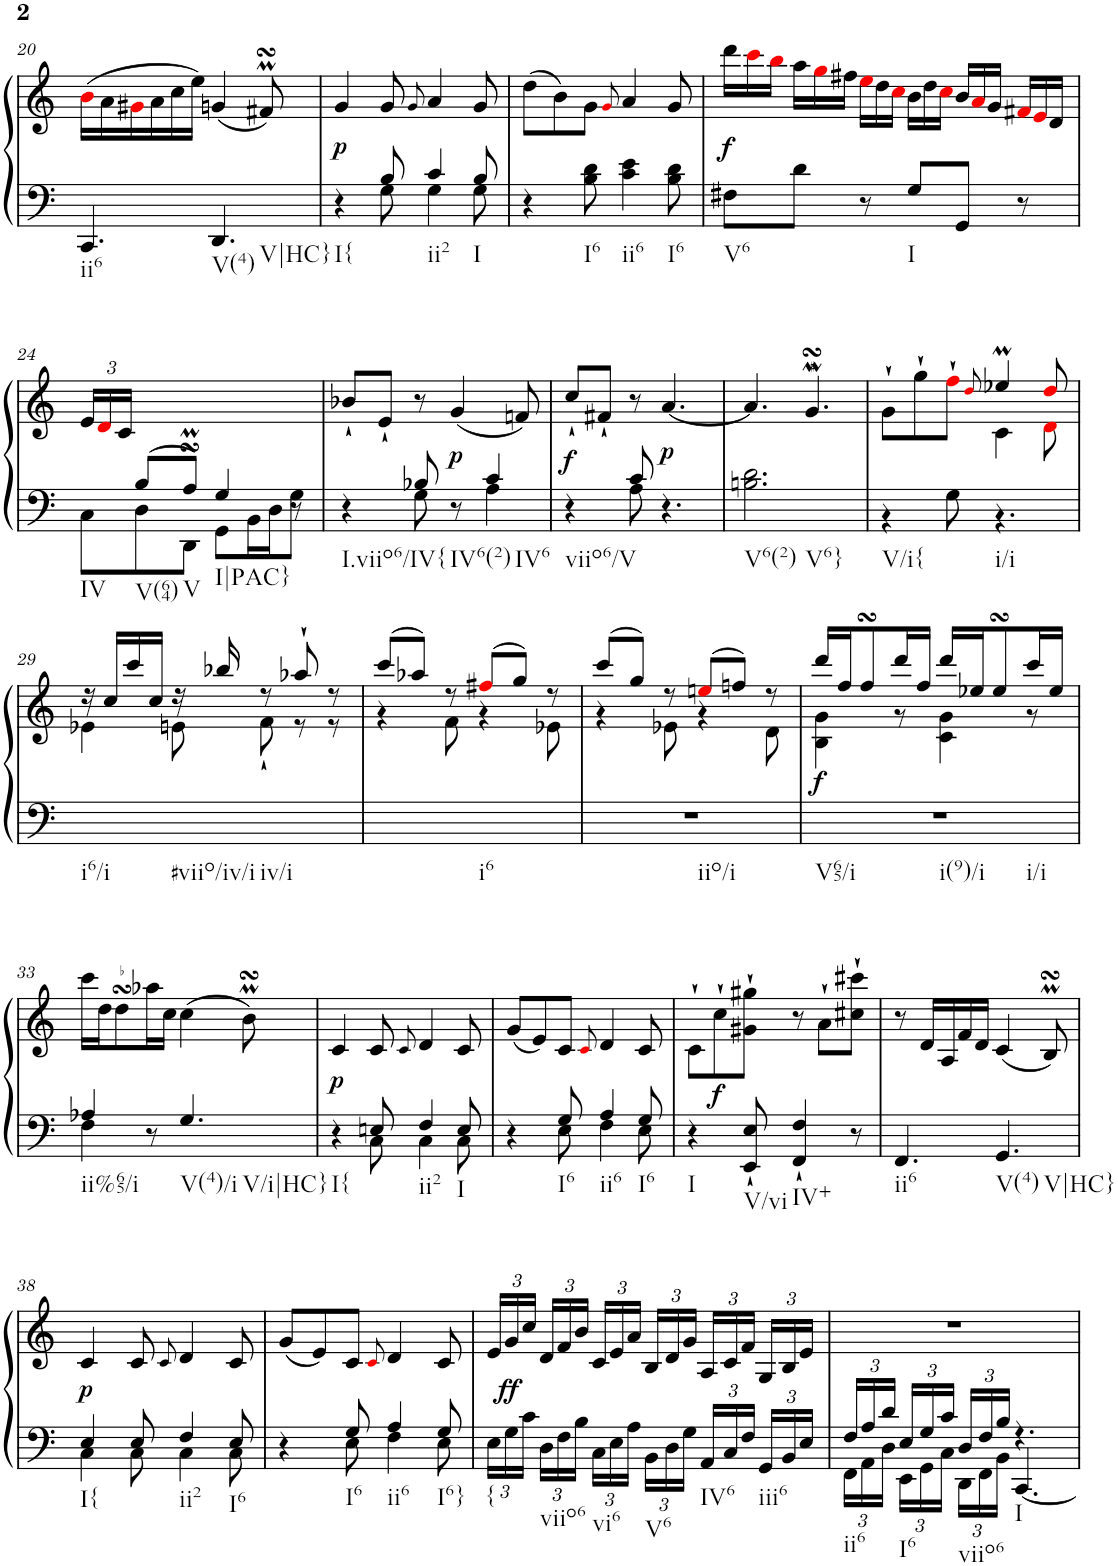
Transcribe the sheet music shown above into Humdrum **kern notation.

**kern	**kern	**dynam
*part1	*part1	*part1
*staff2	*staff1	*staff1/2
*I"Harpsichord	*	*
*I'Hch.	*	*
!!LO:PB:g=z
*clefF4	*clefG2	*
*k[]	*k[]	*
*M6/8	*M6/8	*
=20	=20	=20
!LO:TX:b:t=ii6	!	!
4.CC/	(>16bi\LL	.
.	16a\	.
.	16g#Xi\	.
.	16a\	.
.	16cc\	.
.	16ee\JJ)	.
!LO:TX:b:t=V(4)	!	!
!LO:TX:b:t=V|HC}	!	!
4.DD/	(<4gn/	.
.	8f#XmsSsS/)	.
=21	=21	=21
*^	*	*
!LO:TX:b:t=I{	!	!	!
!	!	!	!LO:DY:b
4r	4ryy	4g/	p
8B/	8G\	8g/	.
.	.	8qg/	.
!LO:TX:b:t=ii2	!	!	!
4c/	4G\	4a/	.
!LO:TX:b:t=I	!	!	!
8B/	8G\	8g/	.
*v	*v	*	*
=22	=22	=22
4r	(>8dd\L	.
.	8b\)	.
!LO:TX:b:t=I6	!	!
8B\ 8d\	8g\J	.
.	8qgi/	.
!LO:TX:b:t=ii6	!	!
4c\ 4e\	4a/	.
!LO:TX:b:t=I6	!	!
8B\ 8d\	8g/	.
=23	=23	=23
*	*Xtuplet	*
!LO:TX:b:t=V6	!	!
!	!	!LO:DY:b
8F#X\L	24ddd\LL	f
.	24ccci\	.
.	24bbi\JJ	.
8d\J	24aa\LL	.
.	24ggi\	.
.	24ff#X\JJ	.
8r	24eei\LL	.
.	24dd\	.
.	24cci\JJ	.
!LO:TX:b:t=I	!	!
8G/L	24b\LL	.
.	24dd\	.
.	24cci\JJ	.
8GG/J	24b/LL	.
.	24ai/	.
.	24g/JJ	.
8r	24f#Xi/LL	.
.	24ei/	.
.	24d/JJ	.
!!LO:LB:g=z
=24	=24	=24
*^	*	*
*	*	*tuplet	*
*	*	*Xbrackettup	*
!LO:TX:b:t=IV	!	!	!
8ryy	8C\L	24e/LL	.
.	.	24di/	.
.	.	24c/JJ	.
!LO:TX:b:t=V(64)	!	!	!
8B/L	8D\	2ryy	.
!LO:TX:b:t=V	!	!	!
8AMsSSS/J	8DD\J	.	.
!LO:TX:b:t=I|PAC}	!	!	!
4G/	8GG\L	.	.
.	16BB\L	.	.
.	16D\J	.	.
8ryy	8G\J	8r	.
=25	=25	=25	=25
!LO:TX:b:t=I.viio6/IV{	!	!	!
4r	4ryy	8b-X`/L	.
.	.	8e`/J	.
8B-X/	8G\	8r	.
!LO:TX:b:t=IV6(2)	!	!	!
!	!	!	!LO:DY:b
8r	8ryy	(<4g/	p
!LO:TX:b:t=IV6	!	!	!
4c/	4A\	.	.
.	.	8fn/)	.
=26	=26	=26	=26
!LO:TX:b:t=viio6/V	!	!	!
!	!	!	!LO:DY:b
4r	4ryy	8cc`/L	f
.	.	8f#X`/J	.
8c/	8A\	8r	.
!	!	!	!LO:DY:b
4.r	4.ryy	[4.a/	p
=27	=27	=27	=27
!LO:TX:b:t=V6(2)	!	!	!
!LO:TX:b:t=V6}	!	!	!
2.ryy	2.Bn\ 2.d\	4.a/]	.
.	.	4.gMsSSS/	.
=28	=28	=28	=28
*	*	*^	*
!LO:TX:b:t=V/i{	!	!	!	!
!LO:TX:b:t=i/i	!	!	!	!
2.ryy	4r	8g`\L	4.ryy	.
.	.	8gg`\	.	.
.	8G\	8ff`i\J	.	.
.	.	8qddi/	.	.
.	4.r	4ee-XM/	4c\	.
.	.	8ddi/	8di\	.
*v	*v	*	*	*
!!LO:LB:g=z	!!
=29	=29	=29	=29
!LO:TX:b:t=i6/i	!	!	!
!LO:TX:b:t=#viio/iv/i	!	!	!
!LO:TX:b:t=iv/i	!	!	!
2.ryy	16r	4e-X\	.
.	16cc/LL	.	.
.	16ccc/	.	.
.	16cc/JJ	.	.
.	16r	8en\	.
.	16bb-X/	.	.
.	8r	8f`\	.
.	8aa-X`/	8r	.
.	8r	8r	.
=30	=30	=30	=30
!LO:TX:b:t=i6	!	!	!
2.ryy	(>8ccc/L	4r	.
.	8aa-X/J)	.	.
.	8r	8f\	.
.	(>8ff#Xi/L	4r	.
.	8gg/J)	.	.
.	8r	8e-X\	.
=31	=31	=31	=31
!LO:TX:b:t=iio/i	!	!	!
2.r	(>8ccc/L	4r	.
.	8gg/J)	.	.
.	8r	8e-X\	.
.	(>8eeni/L	4r	.
.	8ffn/J)	.	.
.	8r	8d\	.
=32	=32	=32	=32
!LO:TX:b:t=V65/i	!	!	!
!LO:TX:b:t=i(9)/i	!	!	!
!LO:TX:b:t=i/i	!	!	!
!	!	!	!LO:DY:b
2.r	16ddd/LL	4B\ 4g\	f
.	16ff/J	.	.
.	8ffsSSs/	.	.
.	16ddd/L	8r	.
.	16ff/JJ	.	.
.	16ddd/LL	4c\ 4g\	.
.	16ee-X/J	.	.
.	8ee-sSSs/	.	.
.	16ccc/L	8r	.
.	16ee-/JJ	.	.
*	*v	*v	*
!!LO:LB:g=z
=33	=33	=33
*^	*	*
!LO:TX:b:t=ii%65/i	!	!	!
4A-X/	4F\	16ccc\LL	.
.	.	16dd\J	.
.	.	8ddsSSS\	.
8r	2ryy	16aa-X\L	.
.	.	16cc\JJ	.
!LO:TX:b:t=V(4)/i	!	!	!
!LO:TX:b:t=V/i|HC}	!	!	!
4.G/	.	(>4cc\	.
.	.	8bmsSsS\)	.
=34	=34	=34	=34
!LO:TX:b:t=I{	!	!	!
!	!	!	!LO:DY:b
4r	4ryy	4c/	p
8En/	8C\	8c/	.
.	.	8qc/	.
!LO:TX:b:t=ii2	!	!	!
4F/	4C\	4d/	.
!LO:TX:b:t=I	!	!	!
8E/	8C\	8c/	.
=35	=35	=35	=35
4r	4ryy	(<8g/L	.
.	.	8e/)	.
!LO:TX:b:t=I6	!	!	!
8G/	8E\	8c/J	.
.	.	8qci/	.
!LO:TX:b:t=ii6	!	!	!
4A/	4F\	4d/	.
!LO:TX:b:t=I6	!	!	!
8G/	8E\	8c/	.
=36	=36	=36	=36
!LO:TX:b:t=I	!	!	!
*v	*v	*	*
4r	8c`>\L	.
!	!	!LO:DY:b
.	8cc`\	f
!LO:TX:b:t=V/vi	!	!
8EE/` 8E/`	8g#X\` 8gg#X\`J	.
!LO:TX:b:t=IV+	!	!
4FF/` 4F/`	8r	.
.	8a`\L	.
8r	8cc#X\` 8ccc#X\`J	.
=37	=37	=37
!LO:TX:b:t=ii6	!	!
4.FF/	8r	.
.	16d/LL	.
.	16A/	.
.	16f/	.
.	16d/JJ	.
!LO:TX:b:t=V(4)	!	!
!LO:TX:b:t=V|HC}	!	!
4.GG/	(<4c/	.
.	8BmsSsS/)	.
!!LO:LB:g=z
=38	=38	=38
*^	*	*
!LO:TX:b:t=I{	!	!	!
!	!	!	!LO:DY:b
4E/	4C\	4c/	p
8E/	8C\	8c/	.
.	.	8qc/	.
!LO:TX:b:t=ii2	!	!	!
4F/	4C\	4d/	.
!LO:TX:b:t=I6	!	!	!
8E/	8C\	8c/	.
=39	=39	=39	=39
4r	4ryy	(<8g/L	.
.	.	8e/)	.
!LO:TX:b:t=I6	!	!	!
8G/	8E\	8c/J	.
.	.	8qci/	.
!LO:TX:b:t=ii6	!	!	!
4A/	4F\	4d/	.
!LO:TX:b:t=I6}	!	!	!
8G/	8E\	8c/	.
*v	*v	*	*
=40	=40	=40
*Xbrackettup	*	*
*^	*	*
!LO:TX:b:t={	!	!	!
*v	*v	*	*
24E\LL	24e/LL	.
!	!	!LO:DY:b
24G\	24g/	ff
24c\JJ	24cc/JJ	.
!LO:TX:b:t=viio6	!	!
24D\LL	24d/LL	.
24F\	24f/	.
24B\JJ	24b/JJ	.
!LO:TX:b:t=vi6	!	!
24C\LL	24c/LL	.
24E\	24e/	.
24A\JJ	24a/JJ	.
!LO:TX:b:t=V6	!	!
24BB\LL	24B/LL	.
24D\	24d/	.
24G\JJ	24g/JJ	.
!LO:TX:b:t=IV6	!	!
24AA/LL	24A/LL	.
24C/	24c/	.
24F/JJ	24f/JJ	.
!LO:TX:b:t=iii6	!	!
24GG/LL	24G/LL	.
24BB/	24B/	.
24E/JJ	24e/JJ	.
=41	=41	=41
*^	*	*
!LO:TX:b:t=ii6	!	!	!
24F/LL	24FF\LL	2.r	.
24A/	24AA\	.	.
24d/JJ	24D\JJ	.	.
!LO:TX:b:t=I6	!	!	!
24E/LL	24EE\LL	.	.
24G/	24GG\	.	.
24c/JJ	24C\JJ	.	.
!LO:TX:b:t=viio6	!	!	!
24D/LL	24DD\LL	.	.
24F/	24FF\	.	.
24B/JJ	24BB\JJ	.	.
!LO:TX:b:t=I	!	!	!
4.r	[<4.CC/	.	.
*v	*v	*	*
=	=	=
*-	*-	*-
